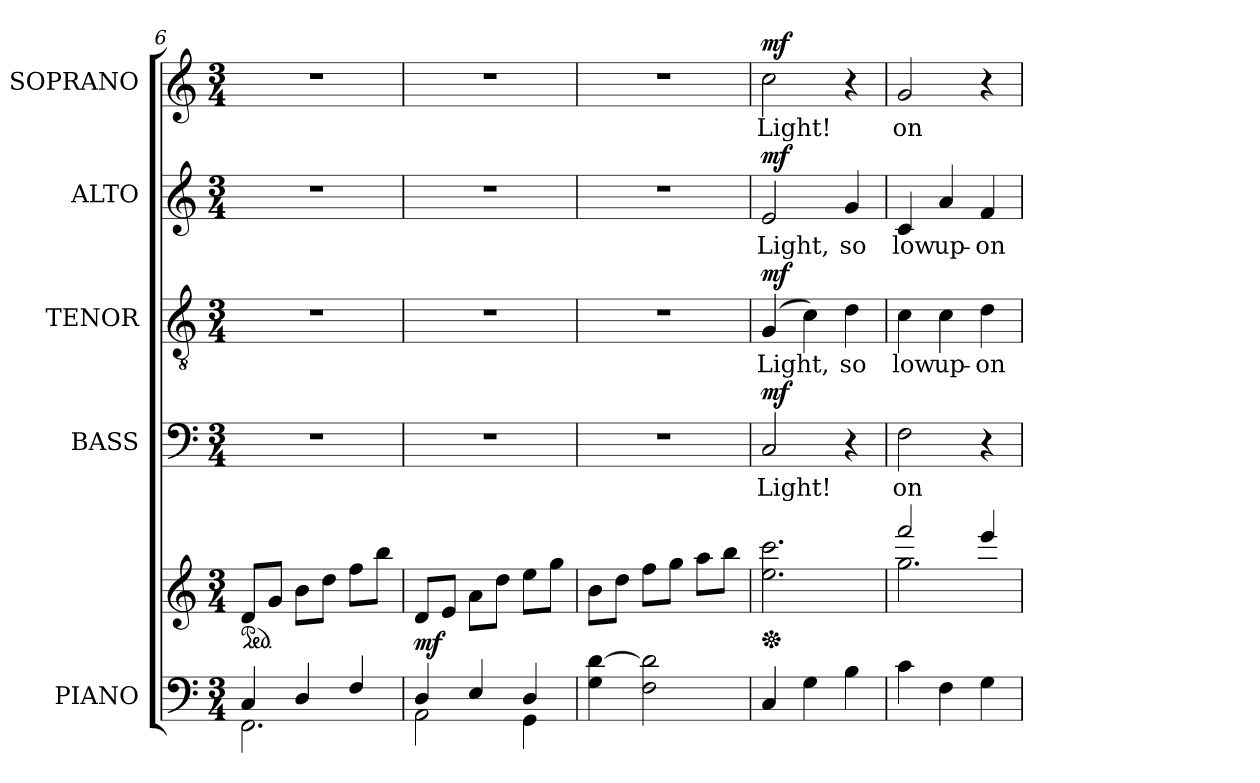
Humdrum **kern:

**kern	**kern	**dynam	**kern	**text	**dynam	**kern	**text	**dynam	**kern	**text	**dynam	**kern	**text	**dynam
*part5	*part5	*part5	*part4	*part4	*part4	*part3	*part3	*part3	*part2	*part2	*part2	*part1	*part1	*part1
*staff6	*staff5	*staff5/6	*staff4	*staff4	*staff4	*staff3	*staff3	*staff3	*staff2	*staff2	*staff2	*staff1	*staff1	*staff1
*I"PIANO	*	*	*I"BASS	*	*	*I"TENOR	*	*	*I"ALTO	*	*	*I"SOPRANO	*	*
*I'PNO.	*	*	*I'B.	*	*	*I'T.	*	*	*I'A.	*	*	*I'S.	*	*
*clefF4	*clefG2	*	*clefF4	*	*	*clefGv2	*	*	*clefG2	*	*	*clefG2	*	*
*	*	*	*	*	*	*ITrd7c12	*	*	*	*	*	*	*	*
*k[]	*k[]	*	*k[]	*	*	*k[]	*	*	*k[]	*	*	*k[]	*	*
*C:	*C:	*	*C:	*	*	*C:	*	*	*C:	*	*	*C:	*	*
*M3/4	*M3/4	*	*M3/4	*	*	*M3/4	*	*	*M3/4	*	*	*M3/4	*	*
=6	=6	=6	=6	=6	=6	=6	=6	=6	=6	=6	=6	=6	=6	=6
*^	*	*	*	*	*	*	*	*	*	*	*	*	*	*
*	*	*ped	*	*	*	*	*	*	*	*	*	*	*	*	*
!	!	!	!	!LO:N:vis=1	!	!	!LO:N:vis=1	!	!	!LO:N:vis=1	!	!	!LO:N:vis=1	!	!
4Ci/	2.FFi\	8di/L	.	2.r	.	.	2.r	.	.	2.r	.	.	2.r	.	.
.	.	8gi/J	.	.	.	.	.	.	.	.	.	.	.	.	.
4Di/	.	8bi\L	.	.	.	.	.	.	.	.	.	.	.	.	.
.	.	8ddi\J	.	.	.	.	.	.	.	.	.	.	.	.	.
4Fi/	.	8ffi\L	.	.	.	.	.	.	.	.	.	.	.	.	.
.	.	8bbi\J	.	.	.	.	.	.	.	.	.	.	.	.	.
!!LO:LB:g=z
=7	=7	=7	=7	=7	=7	=7	=7	=7	=7	=7	=7	=7	=7	=7	=7
!	!	!	!	!LO:N:vis=1	!	!	!LO:N:vis=1	!	!	!LO:N:vis=1	!	!	!LO:N:vis=1	!	!
4Di/	2AAi\	8di/L	mf	2.r	.	.	2.r	.	.	2.r	.	.	2.r	.	.
.	.	8ei/J	.	.	.	.	.	.	.	.	.	.	.	.	.
4Ei/	.	8ai\L	.	.	.	.	.	.	.	.	.	.	.	.	.
.	.	8ddi\J	.	.	.	.	.	.	.	.	.	.	.	.	.
4Di/	4GGi\	8eei\L	.	.	.	.	.	.	.	.	.	.	.	.	.
.	.	8ggi\J	.	.	.	.	.	.	.	.	.	.	.	.	.
*v	*v	*	*	*	*	*	*	*	*	*	*	*	*	*	*
=8	=8	=8	=8	=8	=8	=8	=8	=8	=8	=8	=8	=8	=8	=8
!	!	!	!LO:N:vis=1	!	!	!LO:N:vis=1	!	!	!LO:N:vis=1	!	!	!LO:N:vis=1	!	!
4Gi\ [4di	8bi\L	.	2.r	.	.	2.r	.	.	2.r	.	.	2.r	.	.
.	8ddi\J	.	.	.	.	.	.	.	.	.	.	.	.	.
2Fi\ 2di]	8ffi\L	.	.	.	.	.	.	.	.	.	.	.	.	.
.	8ggi\J	.	.	.	.	.	.	.	.	.	.	.	.	.
.	8aai\L	.	.	.	.	.	.	.	.	.	.	.	.	.
.	8bbi\J	.	.	.	.	.	.	.	.	.	.	.	.	.
=9	=9	=9	=9	=9	=9	=9	=9	=9	=9	=9	=9	=9	=9	=9
*	*Xped	*	*	*	*	*	*	*	*	*	*	*	*	*
!	!	!	!	!LO:LY:b:color=#000000	!	!	!	!	!	!	!	!	!	!
!	!	!	!	!	!	!	!LO:LY:b:color=#000000	!	!	!	!	!	!	!
!	!	!	!	!	!	!	!	!	!	!LO:LY:b:color=#000000	!	!	!	!
!	!	!	!	!	!	!	!	!	!	!	!	!	!LO:LY:b:color=#000000	!
4Ci/	2.eei\ 2.ccci	.	2Ci/	Light!	mf	(4GGi/	Light,	mf	2ei/	Light,	mf	2cci\	Light!	mf
4Gi\	.	.	.	.	.	4Ci\)	.	.	.	.	.	.	.	.
!	!	!	!	!	!	!	!LO:LY:b:color=#000000	!	!	!	!	!	!	!
!	!	!	!	!	!	!	!	!	!	!LO:LY:b:color=#000000	!	!	!	!
4Bi\	.	.	4r	.	.	4Di\	so	.	4gi/	so	.	4r	.	.
=10	=10	=10	=10	=10	=10	=10	=10	=10	=10	=10	=10	=10	=10	=10
*	*^	*	*	*	*	*	*	*	*	*	*	*	*	*
!	!	!	!	!	!LO:LY:b:color=#000000	!	!	!	!	!	!	!	!	!	!
!	!	!	!	!	!	!	!	!LO:LY:b:color=#000000	!	!	!	!	!	!	!
!	!	!	!	!	!	!	!	!	!	!	!LO:LY:b:color=#000000	!	!	!	!
!	!	!	!	!	!	!	!	!	!	!	!	!	!	!LO:LY:b:color=#000000	!
4ci\	2fffi/	2.ggi\	.	2Fi\	on	.	4Ci\	low	.	4ci/	low	.	2gi/	on	.
!	!	!	!	!	!	!	!	!LO:LY:b:color=#000000	!	!	!	!	!	!	!
!	!	!	!	!	!	!	!	!	!	!	!LO:LY:b:color=#000000	!	!	!	!
4Fi\	.	.	.	.	.	.	4Ci\	up-	.	4ai/	up-	.	.	.	.
!	!	!	!	!	!	!	!	!LO:LY:b:color=#000000	!	!	!	!	!	!	!
!	!	!	!	!	!	!	!	!	!	!	!LO:LY:b:color=#000000	!	!	!	!
4Gi\	4eeei/	.	.	4r	.	.	4Di\	-on	.	4fi/	-on	.	4r	.	.
*	*v	*v	*	*	*	*	*	*	*	*	*	*	*	*	*
=	=	=	=	=	=	=	=	=	=	=	=	=	=	=
*-	*-	*-	*-	*-	*-	*-	*-	*-	*-	*-	*-	*-	*-	*-
